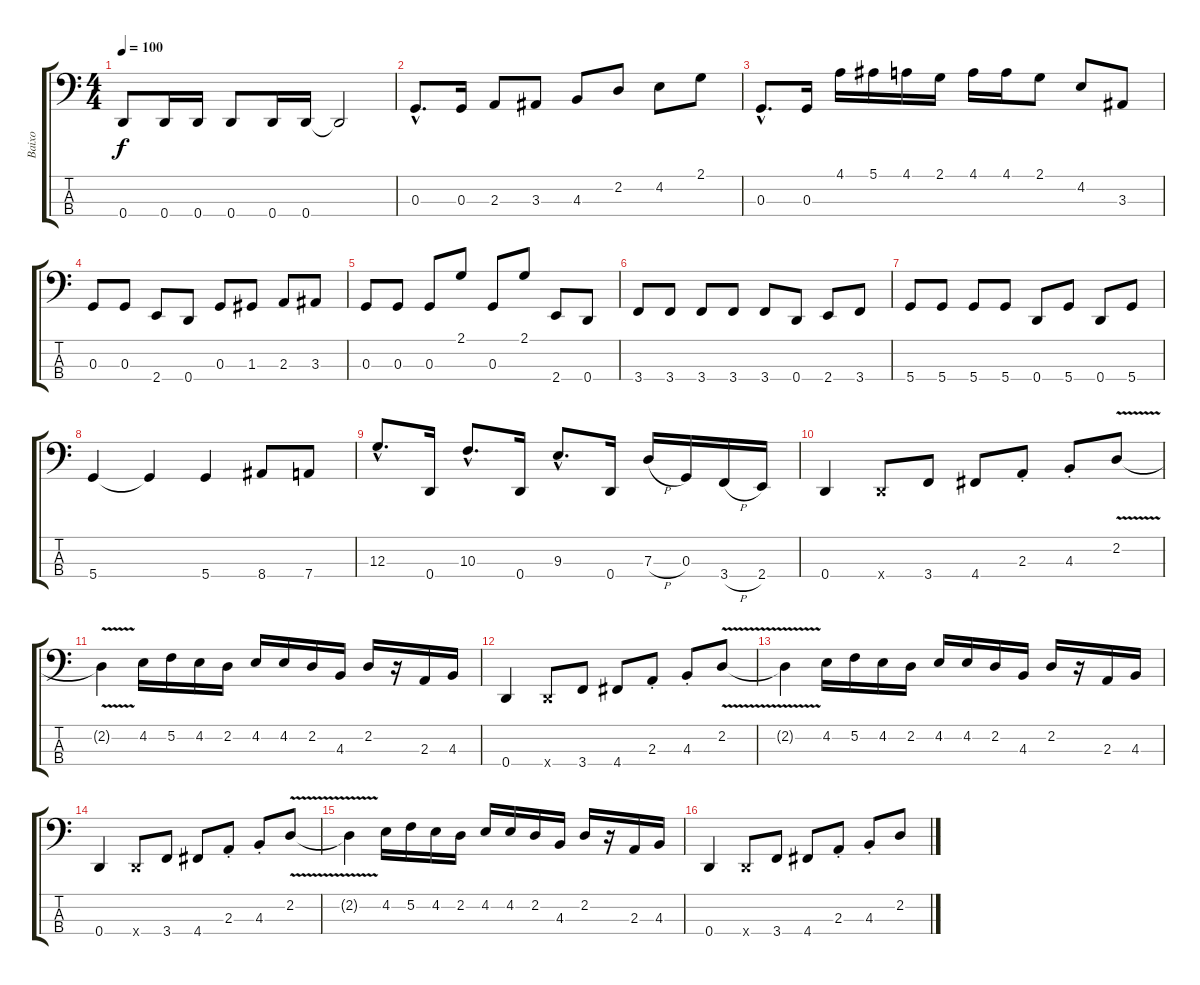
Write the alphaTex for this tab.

\track ("Baixo" "Baixo") {instrument electricbasspick}
\staff {score tabs}
\tuning (F2 C2 G1 D1) {hide}
\ts (4 4)
\tempo 100
\clef f4
\ks c
0.4.8{dy f} 0.4.16 0.4.16 0.4.8 0.4.16 0.4.16 0.4{t}.2 |
0.3{hac}.8{d} 0.3.16 2.3.8 3.3.8 4.3.8 2.2.8 4.2.8 2.1.8 |
0.3{hac}.8{d} 0.3.16 4.1.16 5.1.16 4.1.16 2.1.16 4.1.16 4.1.16 2.1.8 4.2.8 3.3.8 |
0.3.8 0.3.8 2.4.8 0.4.8 0.3.8 1.3.8 2.3.8 3.3.8 |
0.3.8 0.3.8 0.3.8 2.1.8 0.3.8 2.1.8 2.4.8 0.4.8 |
3.4.8 3.4.8 3.4.8 3.4.8 3.4.8 0.4.8 2.4.8 3.4.8 |
5.4.8 5.4.8 5.4.8 5.4.8 0.4.8 5.4.8 0.4.8 5.4.8 |
5.4.4 5.4{t}.4 5.4.4 8.4.8 7.4.8 |
12.3{hac}.8{d} 0.4.16 10.3{hac}.8{d} 0.4.16 9.3{hac}.8{d} 0.4.16 7.3{h}.16 0.3.16 3.4{h}.16 2.4.16 |
0.4.4 0.4{x}.8 3.4.8 4.4.8 2.3{st}.8 4.3{st}.8 2.2{v}.8 |
2.2{t}.4 4.2.16 5.2.16 4.2.16 2.2.16 4.2.16 4.2.16 2.2.16 4.3.16 2.2.16 r.16 2.3.16 4.3.16 |
0.4.4 0.4{x}.8 3.4.8 4.4.8 2.3{st}.8 4.3{st}.8 2.2{v}.8 |
2.2{t}.4 4.2.16 5.2.16 4.2.16 2.2.16 4.2.16 4.2.16 2.2.16 4.3.16 2.2.16 r.16 2.3.16 4.3.16 |
0.4.4 0.4{x}.8 3.4.8 4.4.8 2.3{st}.8 4.3{st}.8 2.2{v}.8 |
2.2{t}.4 4.2.16 5.2.16 4.2.16 2.2.16 4.2.16 4.2.16 2.2.16 4.3.16 2.2.16 r.16 2.3.16 4.3.16 |
0.4.4 0.4{x}.8 3.4.8 4.4.8 2.3{st}.8 4.3{st}.8 2.2.8
